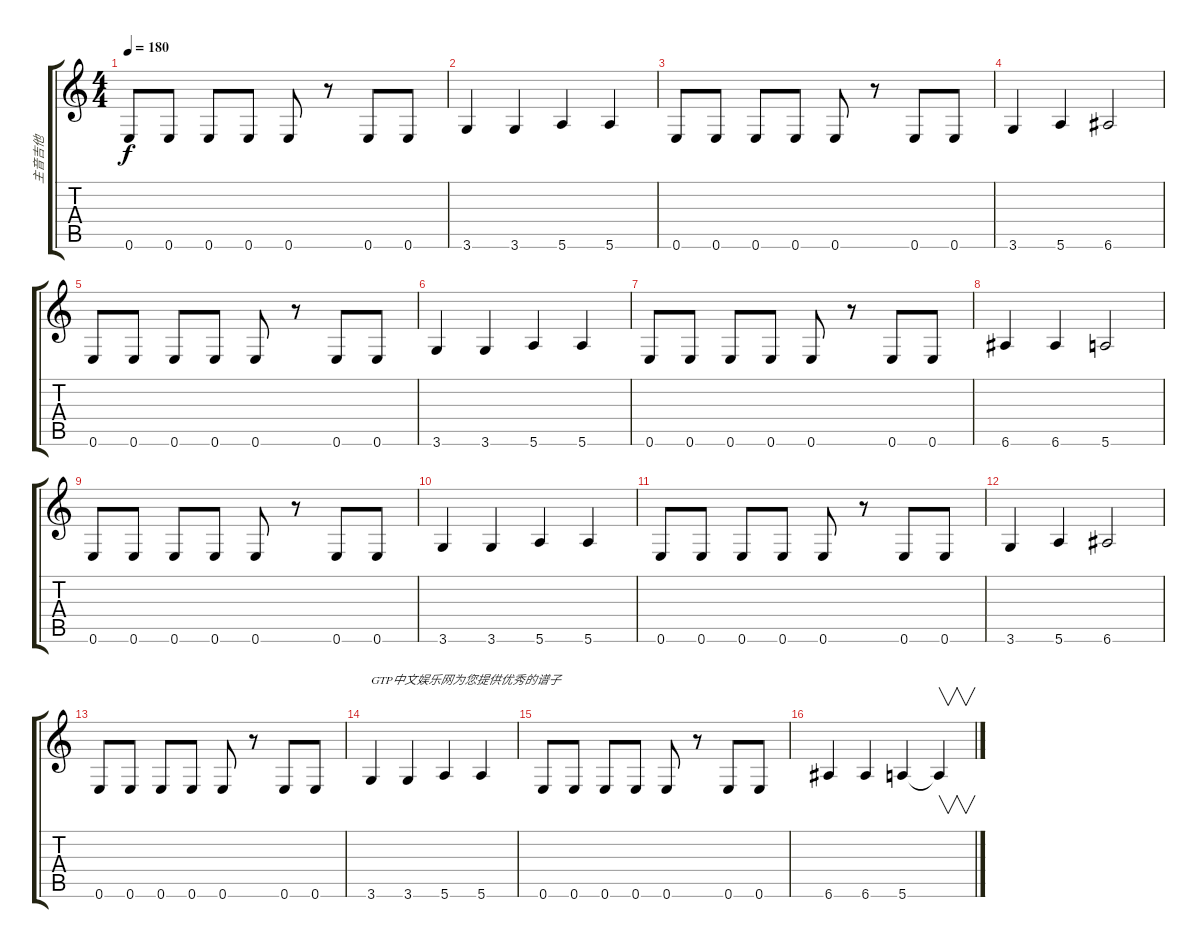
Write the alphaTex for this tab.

\track ("主音吉他" "主音吉他") {instrument distortionguitar}
\staff {score tabs}
\tuning (E4 B3 G3 D3 A2 E2) {hide}
\ts (4 4)
\tempo 180
\clef g2
\ks c
0.6.8{dy f} 0.6.8 0.6.8 0.6.8 0.6.8 r.8 0.6.8 0.6.8 |
3.6.4 3.6.4 5.6.4 5.6.4 |
0.6.8 0.6.8 0.6.8 0.6.8 0.6.8 r.8 0.6.8 0.6.8 |
3.6.4 5.6.4 6.6.2 |
0.6.8 0.6.8 0.6.8 0.6.8 0.6.8 r.8 0.6.8 0.6.8 |
3.6.4 3.6.4 5.6.4 5.6.4 |
0.6.8 0.6.8 0.6.8 0.6.8 0.6.8 r.8 0.6.8 0.6.8 |
6.6.4 6.6.4 5.6.2 |
0.6.8 0.6.8 0.6.8 0.6.8 0.6.8 r.8 0.6.8 0.6.8 |
3.6.4 3.6.4 5.6.4 5.6.4 |
0.6.8 0.6.8 0.6.8 0.6.8 0.6.8 r.8 0.6.8 0.6.8 |
3.6.4 5.6.4 6.6.2 |
0.6.8 0.6.8 0.6.8 0.6.8 0.6.8 r.8 0.6.8 0.6.8 |
3.6.4{txt "GTP中文娱乐网为您提供优秀的谱子"} 3.6.4 5.6.4 5.6.4 |
0.6.8 0.6.8 0.6.8 0.6.8 0.6.8 r.8 0.6.8 0.6.8 |
6.6.4{txt " "} 6.6.4 5.6.4 5.6{t}.4{v}
